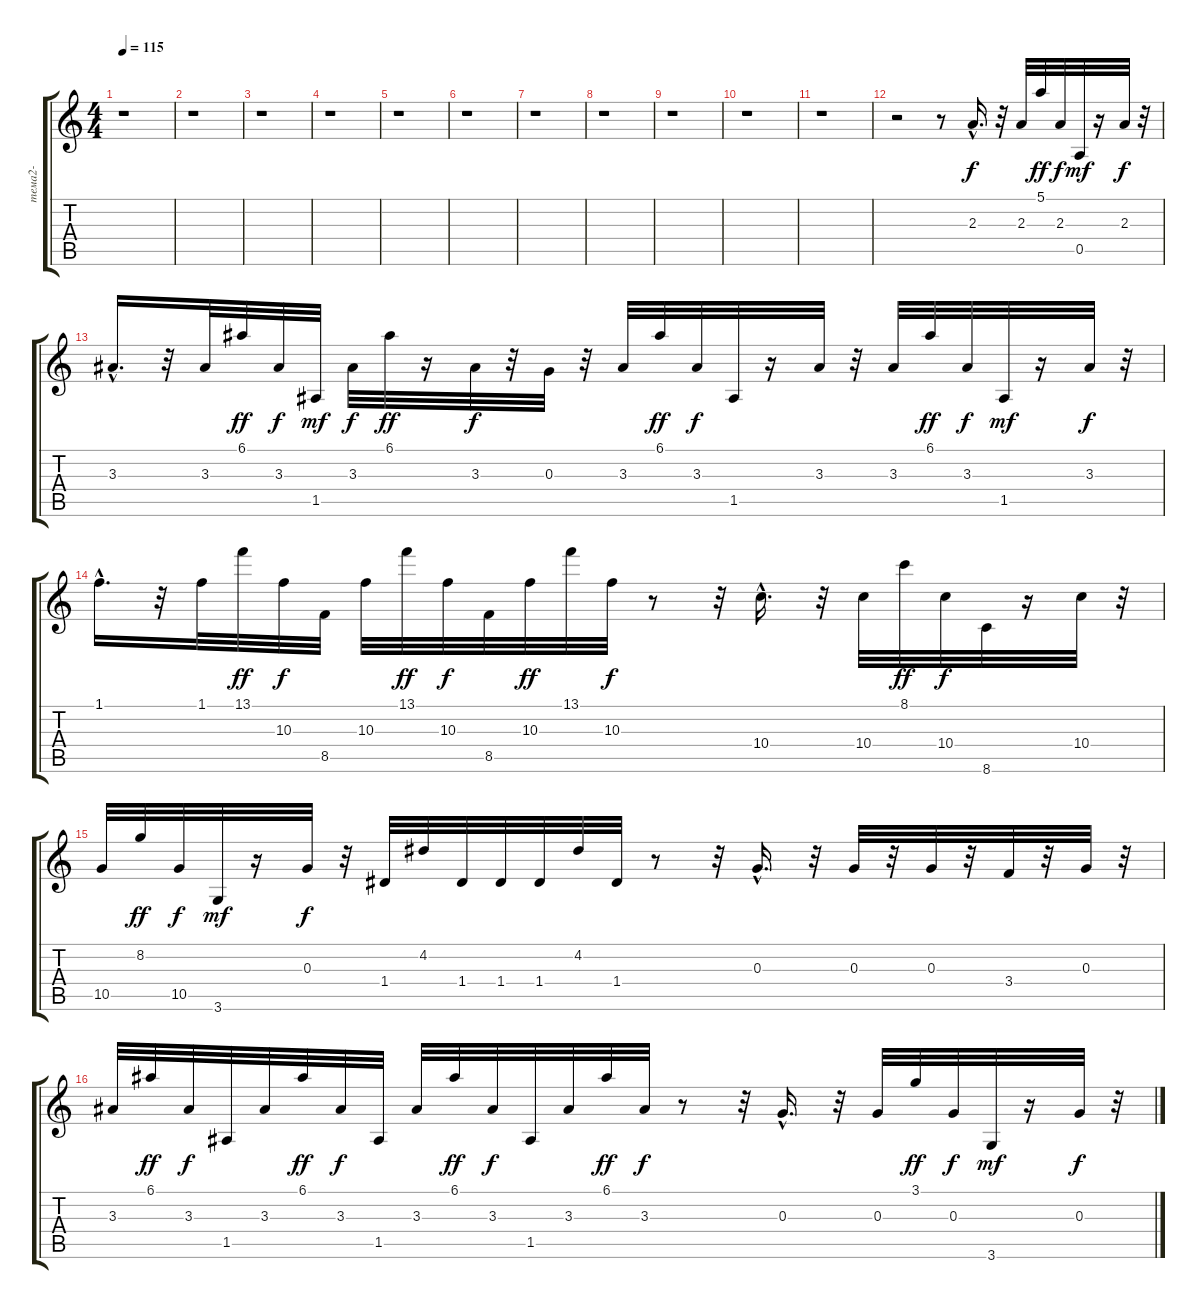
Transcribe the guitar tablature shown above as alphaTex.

\track ("тема2-" "тема2-") {instrument distortionguitar}
\staff {score tabs}
\tuning (E4 B3 G3 D3 A2 E2) {hide}
\ts (4 4)
\tempo 115
\clef g2
\ks c
r.1{dy f} |
r.1 |
r.1 |
r.1 |
r.1 |
r.1 |
r.1 |
r.1 |
r.1 |
r.1 |
r.1 |
r.2 r.8 2.3{hac}.16{d} r.32 2.3.32 5.1.32{dy ff} 2.3.32{dy f} 0.5.32{dy mf} r.16 2.3.32{dy f} r.32 |
3.3{hac}.16{d} r.32 3.3.32 6.1.32{dy ff} 3.3.32{dy f} 1.5.32{dy mf} 3.3.32{dy f} 6.1.32{dy ff} r.16 3.3.32{dy f} r.32 0.3.32 r.32 3.3.32 6.1.32{dy ff} 3.3.32{dy f} 1.5.32 r.16 3.3.32 r.32 3.3.32 6.1.32{dy ff} 3.3.32{dy f} 1.5.32{dy mf} r.16 3.3.32{dy f} r.32 |
1.1{hac}.16{d} r.32 1.1.32 13.1.32{dy ff} 10.3.32{dy f} 8.5.32 10.3.32 13.1.32{dy ff} 10.3.32{dy f} 8.5.32 10.3.32{dy ff} 13.1.32 10.3.32{dy f} r.8 r.32 10.4{hac}.16{d} r.32 10.4.32 8.1.32{dy ff} 10.4.32{dy f} 8.6.32 r.16 10.4.32 r.32 |
10.5.32 8.2.32{dy ff} 10.5.32{dy f} 3.6.32{dy mf} r.16 0.3.32{dy f} r.32 1.4.32 4.2.32 1.4.32 1.4.32 1.4.32 4.2.32 1.4.32 r.8 r.32 0.3{hac}.16{d} r.32 0.3.32 r.32 0.3.32 r.32 3.4.32 r.32 0.3.32 r.32 |
3.3.32 6.1.32{dy ff} 3.3.32{dy f} 1.5.32 3.3.32 6.1.32{dy ff} 3.3.32{dy f} 1.5.32 3.3.32 6.1.32{dy ff} 3.3.32{dy f} 1.5.32 3.3.32 6.1.32{dy ff} 3.3.32{dy f} r.8 r.32 0.3{hac}.16{d} r.32 0.3.32 3.1.32{dy ff} 0.3.32{dy f} 3.6.32{dy mf} r.16 0.3.32{dy f} r.32
